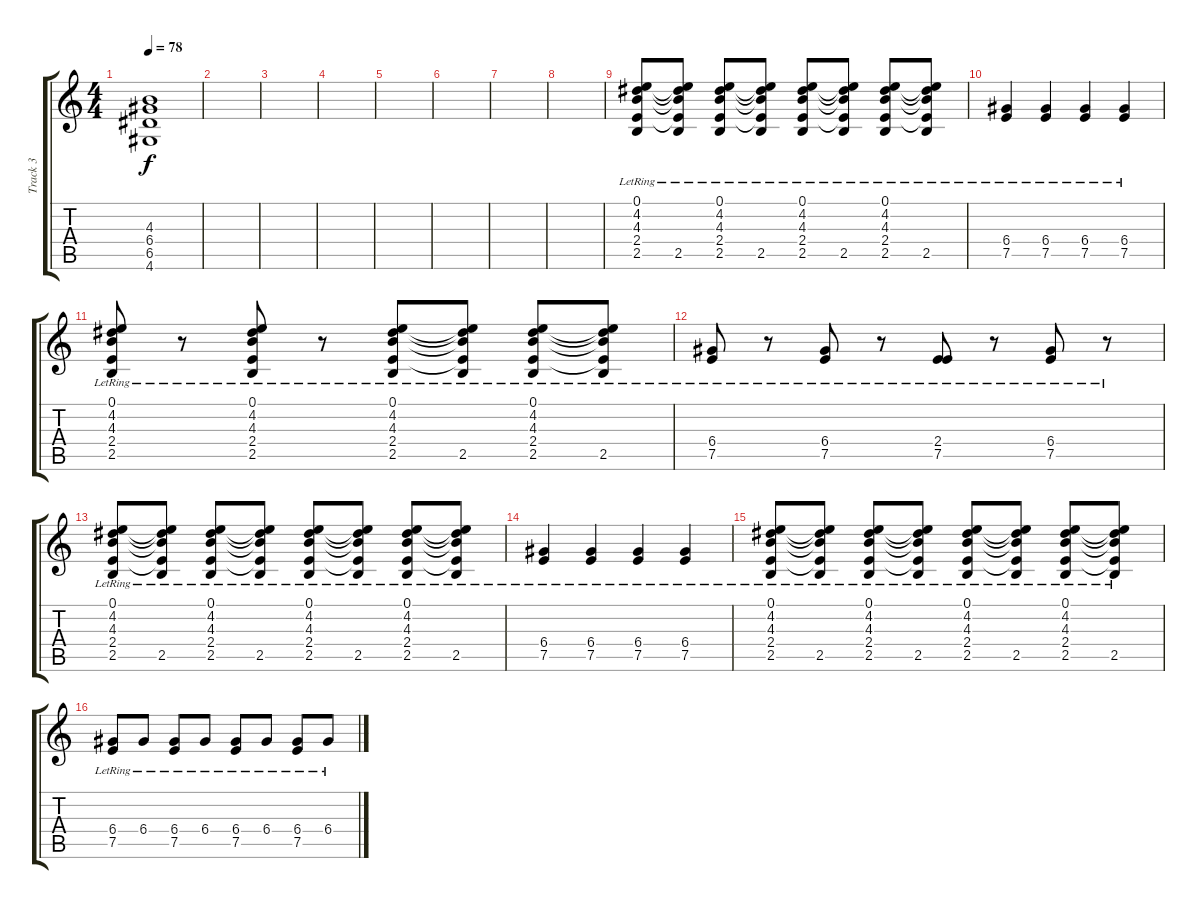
\track ("Track 3" "Track 3") {instrument overdrivenguitar}
\staff {score tabs}
\tuning (E4 B3 G3 D3 A2 E2) {hide}
\ts (4 4)
\tempo 78
\clef g2
\ks c
(4.3{t} 6.4{t} 6.5{t} 4.6{t}).1{dy f volume 7} |
|
|
|
|
|
|
|
(0.1{lr} 4.2{lr} 4.3{lr} 2.4{lr} 2.5{lr}).8 (0.1{t} 4.2{t} 4.3{t} 2.4{t} 2.5{lr}).8 (0.1{lr} 4.2{lr} 4.3{lr} 2.4{lr} 2.5{lr}).8 (0.1{t} 4.2{t} 4.3{t} 2.4{t} 2.5{lr}).8 (0.1{lr} 4.2{lr} 4.3{lr} 2.4{lr} 2.5{lr}).8 (0.1{t} 4.2{t} 4.3{t} 2.4{t} 2.5{lr}).8 (0.1{lr} 4.2{lr} 4.3{lr} 2.4{lr} 2.5{lr}).8 (0.1{t} 4.2{t} 4.3{t} 2.4{t} 2.5{lr}).8 |
(6.4{lr} 7.5{lr}).4 (6.4{lr} 7.5{lr}).4 (6.4{lr} 7.5{lr}).4 (6.4{lr} 7.5{lr}).4 |
(0.1{lr} 4.2{lr} 4.3{lr} 2.4{lr} 2.5{lr}).8 r.8 (0.1{lr} 4.2{lr} 4.3{lr} 2.4{lr} 2.5{lr}).8 r.8 (0.1{lr} 4.2{lr} 4.3{lr} 2.4{lr} 2.5{lr}).8 (0.1{t} 4.2{t} 4.3{t} 2.4{t} 2.5{lr}).8 (0.1{lr} 4.2{lr} 4.3{lr} 2.4{lr} 2.5{lr}).8 (0.1{t} 4.2{t} 4.3{t} 2.4{t} 2.5{lr}).8 |
(6.4{lr} 7.5{lr}).8 r.8 (6.4{lr} 7.5{lr}).8 r.8 (2.4{lr} 7.5{lr}).8 r.8 (6.4{lr} 7.5{lr}).8 r.8 |
(0.1{lr} 4.2{lr} 4.3{lr} 2.4{lr} 2.5{lr}).8 (0.1{t} 4.2{t} 4.3{t} 2.4{t} 2.5{lr}).8 (0.1{lr} 4.2{lr} 4.3{lr} 2.4{lr} 2.5{lr}).8 (0.1{t} 4.2{t} 4.3{t} 2.4{t} 2.5{lr}).8 (0.1{lr} 4.2{lr} 4.3{lr} 2.4{lr} 2.5{lr}).8 (0.1{t} 4.2{t} 4.3{t} 2.4{t} 2.5{lr}).8 (0.1{lr} 4.2{lr} 4.3{lr} 2.4{lr} 2.5{lr}).8 (0.1{t} 4.2{t} 4.3{t} 2.4{t} 2.5{lr}).8 |
(6.4{lr} 7.5{lr}).4 (6.4{lr} 7.5{lr}).4 (6.4{lr} 7.5{lr}).4 (6.4{lr} 7.5{lr}).4 |
(0.1{lr} 4.2{lr} 4.3{lr} 2.4{lr} 2.5{lr}).8 (0.1{t} 4.2{t} 4.3{t} 2.4{t} 2.5{lr}).8 (0.1{lr} 4.2{lr} 4.3{lr} 2.4{lr} 2.5{lr}).8 (0.1{t} 4.2{t} 4.3{t} 2.4{t} 2.5{lr}).8 (0.1{lr} 4.2{lr} 4.3{lr} 2.4{lr} 2.5{lr}).8 (0.1{t} 4.2{t} 4.3{t} 2.4{t} 2.5{lr}).8 (0.1{lr} 4.2{lr} 4.3{lr} 2.4{lr} 2.5{lr}).8 (0.1{t} 4.2{t} 4.3{t} 2.4{t} 2.5{lr}).8 |
(6.4{lr} 7.5{lr}).8 6.4{lr}.8 (6.4{lr} 7.5{lr}).8 6.4{lr}.8 (6.4{lr} 7.5{lr}).8 6.4{lr}.8 (6.4{lr} 7.5{lr}).8 6.4{lr}.8
